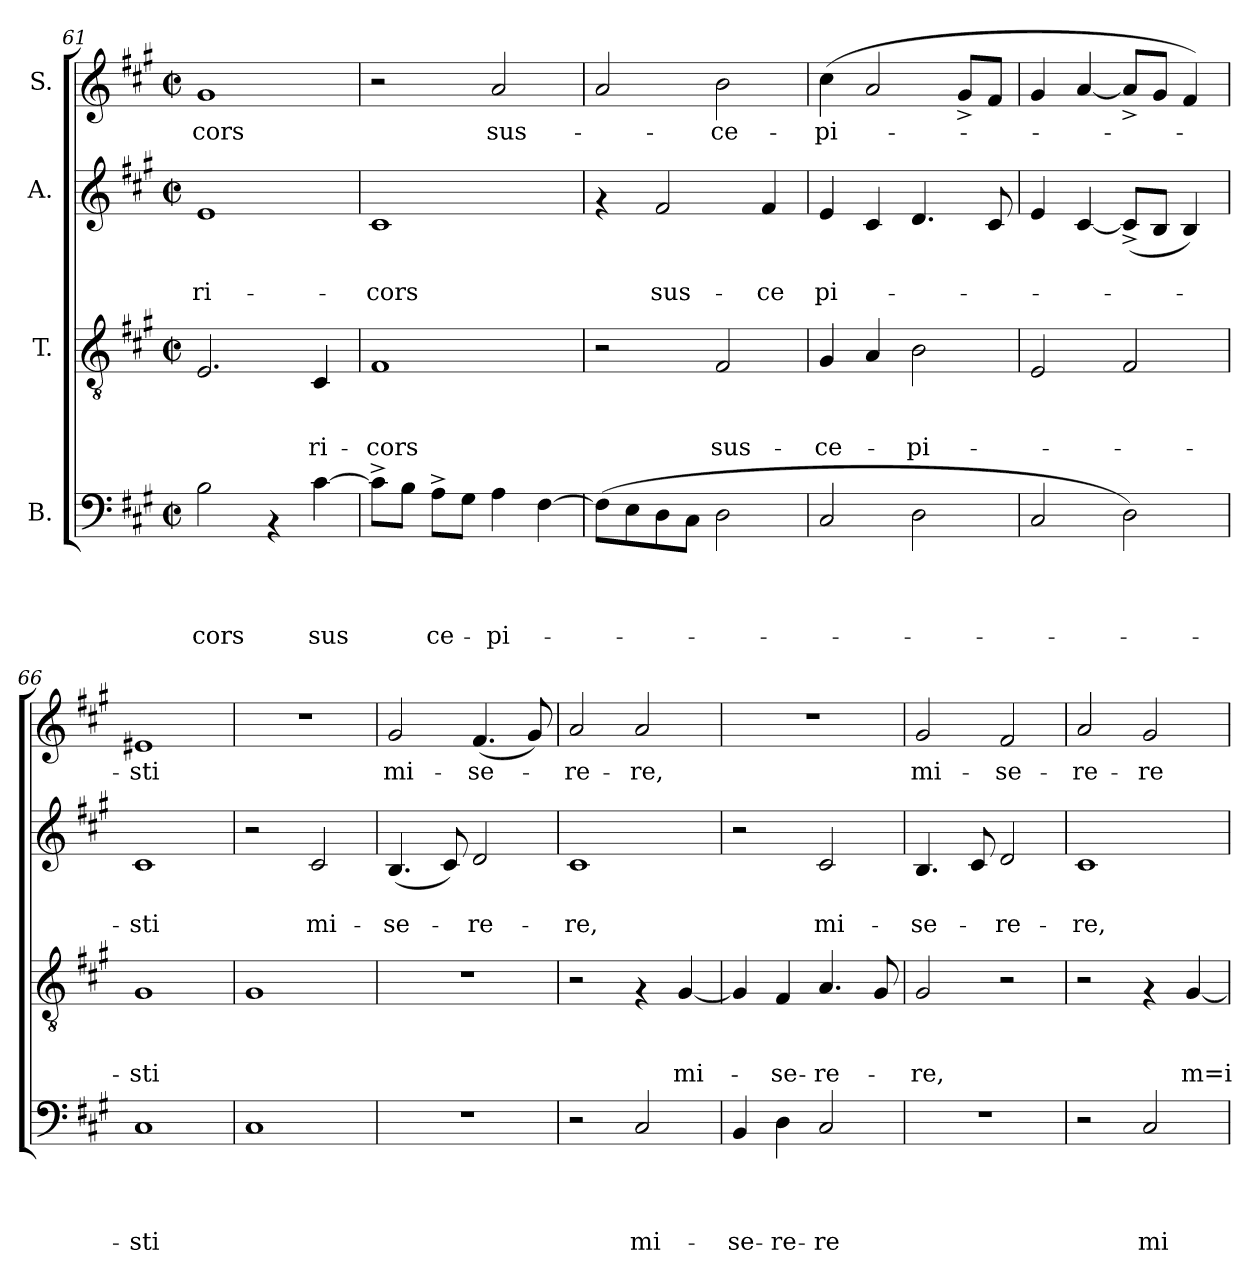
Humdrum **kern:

**kern	**text	**text	**text	**text	**kern	**text	**text	**text	**kern	**text	**text	**kern	**text
*part4	*part4	*part4	*part4	*part4	*part3	*part3	*part3	*part3	*part2	*part2	*part2	*part1	*part1
*staff4	*staff4	*staff4	*staff4	*staff4	*staff3	*staff3	*staff3	*staff3	*staff2	*staff2	*staff2	*staff1	*staff1
*I"B.	*	*	*	*	*I"T.	*	*	*	*I"A.	*	*	*I"S.	*
*clefF4	*	*	*	*	*clefGv2	*	*	*	*clefG2	*	*	*clefG2	*
*k[f#c#g#]	*	*	*	*	*k[f#c#g#]	*	*	*	*k[f#c#g#]	*	*	*k[f#c#g#]	*
*A:	*	*	*	*	*A:	*	*	*	*A:	*	*	*A:	*
*M2/2	*	*	*	*	*M2/2	*	*	*	*M2/2	*	*	*M2/2	*
*met(c|)	*	*	*	*	*met(c|)	*	*	*	*met(c|)	*	*	*met(c|)	*
=61	=61	=61	=61	=61	=61	=61	=61	=61	=61	=61	=61	=61	=61
!	!	!	!	!LO:LY:b	!	!	!	!	!	!	!LO:LY:b	!	!LO:LY:b
2B\	.	.	.	-cors	2.E/	.	.	.	1e	.	-ri-	1g#	-cors
4rAA	.	.	.	.	.	.	.	.	.	.	.	.	.
!	!	!	!	!LO:LY:b	!	!	!	!LO:LY:b	!	!	!	!	!
[>4c#\	.	.	.	sus	4C#/	.	.	-ri-	.	.	.	.	.
=62	=62	=62	=62	=62	=62	=62	=62	=62	=62	=62	=62	=62	=62
!	!	!	!	!	!	!	!	!LO:LY:b	!	!	!LO:LY:b	!	!
8c#^>\L]	.	.	.	.	1F#	.	.	-cors	1c#	.	-cors	2r	.
8B\J	.	.	.	.	.	.	.	.	.	.	.	.	.
!	!	!	!	!LO:LY:b	!	!	!	!	!	!	!	!	!
8A^>\L	.	.	.	ce-	.	.	.	.	.	.	.	.	.
8G#\J	.	.	.	.	.	.	.	.	.	.	.	.	.
!	!	!	!	!LO:LY:b	!	!	!	!	!	!	!	!	!LO:LY:b
4A\	.	.	.	-pi-	.	.	.	.	.	.	.	2a/	sus-
[>4F#\	.	.	.	.	.	.	.	.	.	.	.	.	.
=63	=63	=63	=63	=63	=63	=63	=63	=63	=63	=63	=63	=63	=63
(>8F#\L]	.	.	.	.	2r	.	.	.	4rf	.	.	2a/	.
8E\	.	.	.	.	.	.	.	.	.	.	.	.	.
!	!	!	!	!	!	!	!	!	!	!	!LO:LY:b	!	!
8D\	.	.	.	.	.	.	.	.	2f#/	.	sus-	.	.
8C#\J	.	.	.	.	.	.	.	.	.	.	.	.	.
!	!	!	!	!	!	!	!	!LO:LY:b	!	!	!	!	!LO:LY:b
2D\	.	.	.	.	2F#/	.	.	sus-	.	.	.	2b\	-ce-
!	!	!	!	!	!	!	!	!	!	!	!LO:LY:b	!	!
.	.	.	.	.	.	.	.	.	4f#/	.	-ce	.	.
=64	=64	=64	=64	=64	=64	=64	=64	=64	=64	=64	=64	=64	=64
!	!	!	!	!	!	!	!	!LO:LY:b	!	!	!LO:LY:b	!	!LO:LY:b
2C#/	.	.	.	.	4G#/	.	.	-ce-	4e/	.	pi-	(>4cc#\	-pi-
.	.	.	.	.	4A/	.	.	.	4c#/	.	.	2a/	.
!	!	!	!	!	!	!	!	!LO:LY:b	!	!	!	!	!
2D\	.	.	.	.	2B\	.	.	-pi-	4.d/	.	.	.	.
.	.	.	.	.	.	.	.	.	.	.	.	8g#^</L	.
.	.	.	.	.	.	.	.	.	8c#/	.	.	8f#/J	.
=65	=65	=65	=65	=65	=65	=65	=65	=65	=65	=65	=65	=65	=65
2C#/	.	.	.	.	2E/	.	.	.	4e/	.	.	4g#/	.
.	.	.	.	.	.	.	.	.	[>4c#/	.	.	[>4a/	.
2D\)	.	.	.	.	2F#/	.	.	.	(>8c#^</L]	.	.	8a^</L]	.
.	.	.	.	.	.	.	.	.	8B/J	.	.	8g#/J	.
.	.	.	.	.	.	.	.	.	4B/)	.	.	4f#/)	.
=66	=66	=66	=66	=66	=66	=66	=66	=66	=66	=66	=66	=66	=66
!	!	!	!	!LO:LY:b	!	!	!	!LO:LY:b	!	!	!LO:LY:b	!	!LO:LY:b
1C#	.	.	.	-sti	1G#	.	.	-sti	1c#	.	-sti	1e#X	-sti
!!LO:LB:g=z
=67	=67	=67	=67	=67	=67	=67	=67	=67	=67	=67	=67	=67	=67
1C#	.	.	.	.	1G#	.	.	.	2r	.	.	1r	.
!	!	!	!	!	!	!	!	!	!	!	!LO:LY:b	!	!
.	.	.	.	.	.	.	.	.	2c#/	.	mi-	.	.
=68	=68	=68	=68	=68	=68	=68	=68	=68	=68	=68	=68	=68	=68
!	!	!	!	!	!	!	!	!	!	!	!LO:LY:b	!	!LO:LY:b
1r	.	.	.	.	1r	.	.	.	(>4.B/	.	-se-	2g#/	mi-
.	.	.	.	.	.	.	.	.	8c#/)	.	.	.	.
!	!	!	!	!	!	!	!	!	!	!	!LO:LY:b	!	!LO:LY:b
.	.	.	.	.	.	.	.	.	2d/	.	-re-	(>4.f#/	-se-
.	.	.	.	.	.	.	.	.	.	.	.	8g#/)	.
=69	=69	=69	=69	=69	=69	=69	=69	=69	=69	=69	=69	=69	=69
!	!	!	!	!	!	!	!	!	!	!	!LO:LY:b	!	!LO:LY:b
2r	.	.	.	.	2r	.	.	.	1c#	.	-re,	2a/	-re-
!	!	!	!	!LO:LY:b	!	!	!	!	!	!	!	!	!LO:LY:b
2C#/	.	.	.	mi-	4rF	.	.	.	.	.	.	2a/	-re,
!	!	!	!	!	!	!	!	!LO:LY:b	!	!	!	!	!
.	.	.	.	.	[>4G#/	.	.	mi-	.	.	.	.	.
=70	=70	=70	=70	=70	=70	=70	=70	=70	=70	=70	=70	=70	=70
!	!	!	!	!LO:LY:b	!	!	!	!	!	!	!	!	!
4BB/	.	.	.	-se-	4G#/]	.	.	.	2r	.	.	1r	.
!	!	!	!	!LO:LY:b	!	!	!	!LO:LY:b	!	!	!	!	!
4D\	.	.	.	-re-	4F#/	.	.	-se-	.	.	.	.	.
!	!	!	!	!LO:LY:b	!	!	!	!LO:LY:b	!	!	!LO:LY:b	!	!
2C#/	.	.	.	-re	4.A/	.	.	-re-	2c#/	.	mi-	.	.
.	.	.	.	.	8G#/	.	.	.	.	.	.	.	.
=71	=71	=71	=71	=71	=71	=71	=71	=71	=71	=71	=71	=71	=71
!	!	!	!	!	!	!	!	!LO:LY:b	!	!	!LO:LY:b	!	!LO:LY:b
1r	.	.	.	.	2G#/	.	.	-re,	4.B/	.	-se-	2g#/	mi-
.	.	.	.	.	.	.	.	.	8c#/	.	.	.	.
!	!	!	!	!	!	!	!	!	!	!	!LO:LY:b	!	!LO:LY:b
.	.	.	.	.	2r	.	.	.	2d/	.	-re-	2f#/	-se-
=72	=72	=72	=72	=72	=72	=72	=72	=72	=72	=72	=72	=72	=72
!	!	!	!	!	!	!	!	!	!	!	!LO:LY:b	!	!LO:LY:b
2r	.	.	.	.	2r	.	.	.	1c#	.	-re,	2a/	-re-
!	!	!	!	!LO:LY:b	!	!	!	!	!	!	!	!	!LO:LY:b
2C#/	.	.	.	mi-	4rF	.	.	.	.	.	.	2g#/	-re
!	!	!	!	!	!	!	!	!LO:LY:b	!	!	!	!	!
.	.	.	.	.	[>4G#/	.	.	m=i	.	.	.	.	.
=	=	=	=	=	=	=	=	=	=	=	=	=	=
*-	*-	*-	*-	*-	*-	*-	*-	*-	*-	*-	*-	*-	*-
